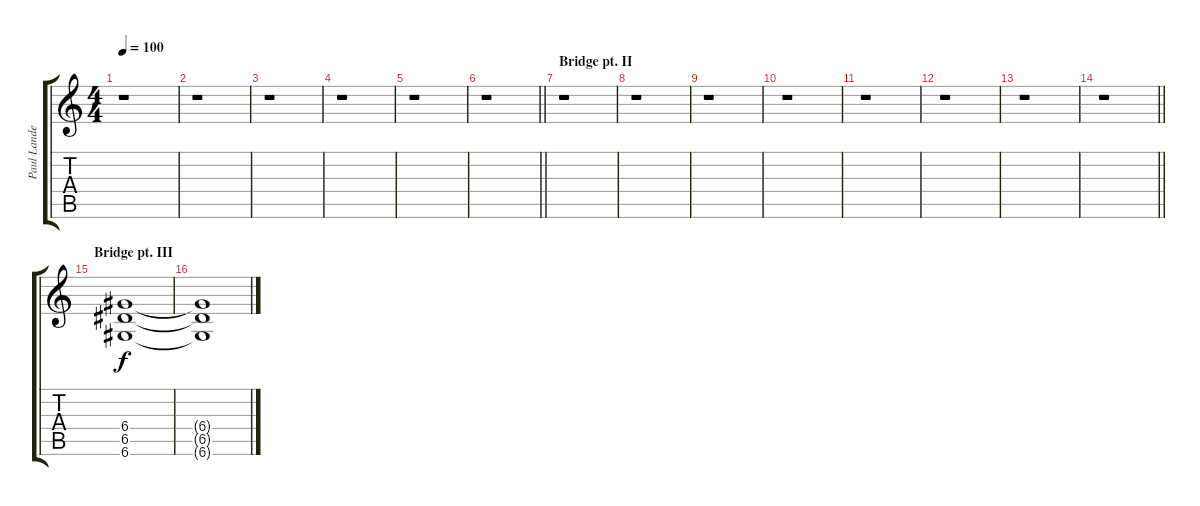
\track ("Paul Landers" "Paul Lande") {instrument distortionguitar}
\staff {score tabs}
\tuning (E4 B3 G3 D3 A2 D2) {hide}
\ts (4 4)
\tempo 100
\clef g2
\ks c
r.1{dy f} |
r.1 |
r.1 |
r.1 |
r.1 |
\barLineRight lightlight
r.1 |
\section ("" "Bridge pt. II")
r.1 |
r.1 |
r.1 |
r.1 |
r.1 |
r.1 |
r.1 |
\barLineRight lightlight
r.1 |
\section ("" "Bridge pt. III")
(6.4 6.5 6.6).1{volume 16} |
(6.4{t} 6.5{t} 6.6{t}).1
